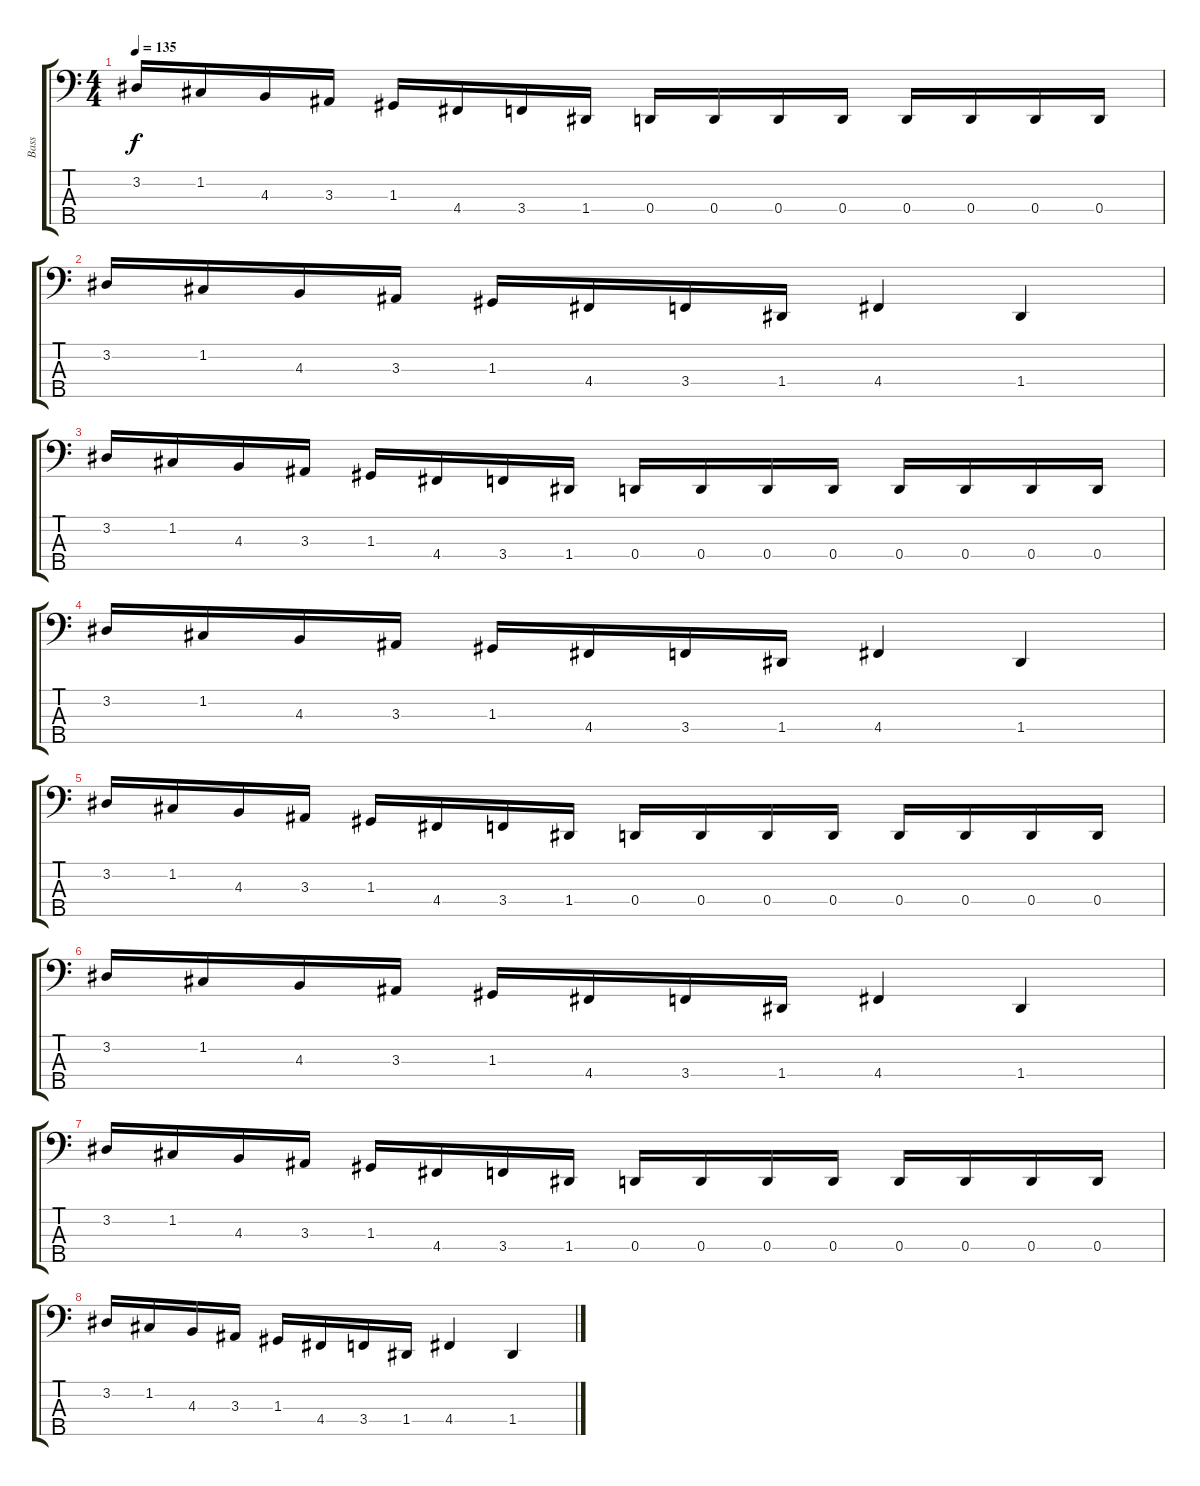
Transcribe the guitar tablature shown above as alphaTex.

\track ("Bass" "Bass") {instrument electricbassfinger}
\staff {score tabs}
\tuning (F2 C2 G1 D1 A0) {hide}
\ts (4 4)
\tempo 135
\clef f4
\ks c
3.2.16{dy f} 1.2.16 4.3.16 3.3.16 1.3.16 4.4.16 3.4.16 1.4.16 0.4.16 0.4.16 0.4.16 0.4.16 0.4.16 0.4.16 0.4.16 0.4.16 |
3.2.16 1.2.16 4.3.16 3.3.16 1.3.16 4.4.16 3.4.16 1.4.16 4.4.4 1.4.4 |
3.2.16 1.2.16 4.3.16 3.3.16 1.3.16 4.4.16 3.4.16 1.4.16 0.4.16 0.4.16 0.4.16 0.4.16 0.4.16 0.4.16 0.4.16 0.4.16 |
3.2.16 1.2.16 4.3.16 3.3.16 1.3.16 4.4.16 3.4.16 1.4.16 4.4.4 1.4.4 |
3.2.16 1.2.16 4.3.16 3.3.16 1.3.16 4.4.16 3.4.16 1.4.16 0.4.16 0.4.16 0.4.16 0.4.16 0.4.16 0.4.16 0.4.16 0.4.16 |
3.2.16 1.2.16 4.3.16 3.3.16 1.3.16 4.4.16 3.4.16 1.4.16 4.4.4 1.4.4 |
3.2.16 1.2.16 4.3.16 3.3.16 1.3.16 4.4.16 3.4.16 1.4.16 0.4.16 0.4.16 0.4.16 0.4.16 0.4.16 0.4.16 0.4.16 0.4.16 |
3.2.16 1.2.16 4.3.16 3.3.16 1.3.16 4.4.16 3.4.16 1.4.16 4.4.4 1.4.4
